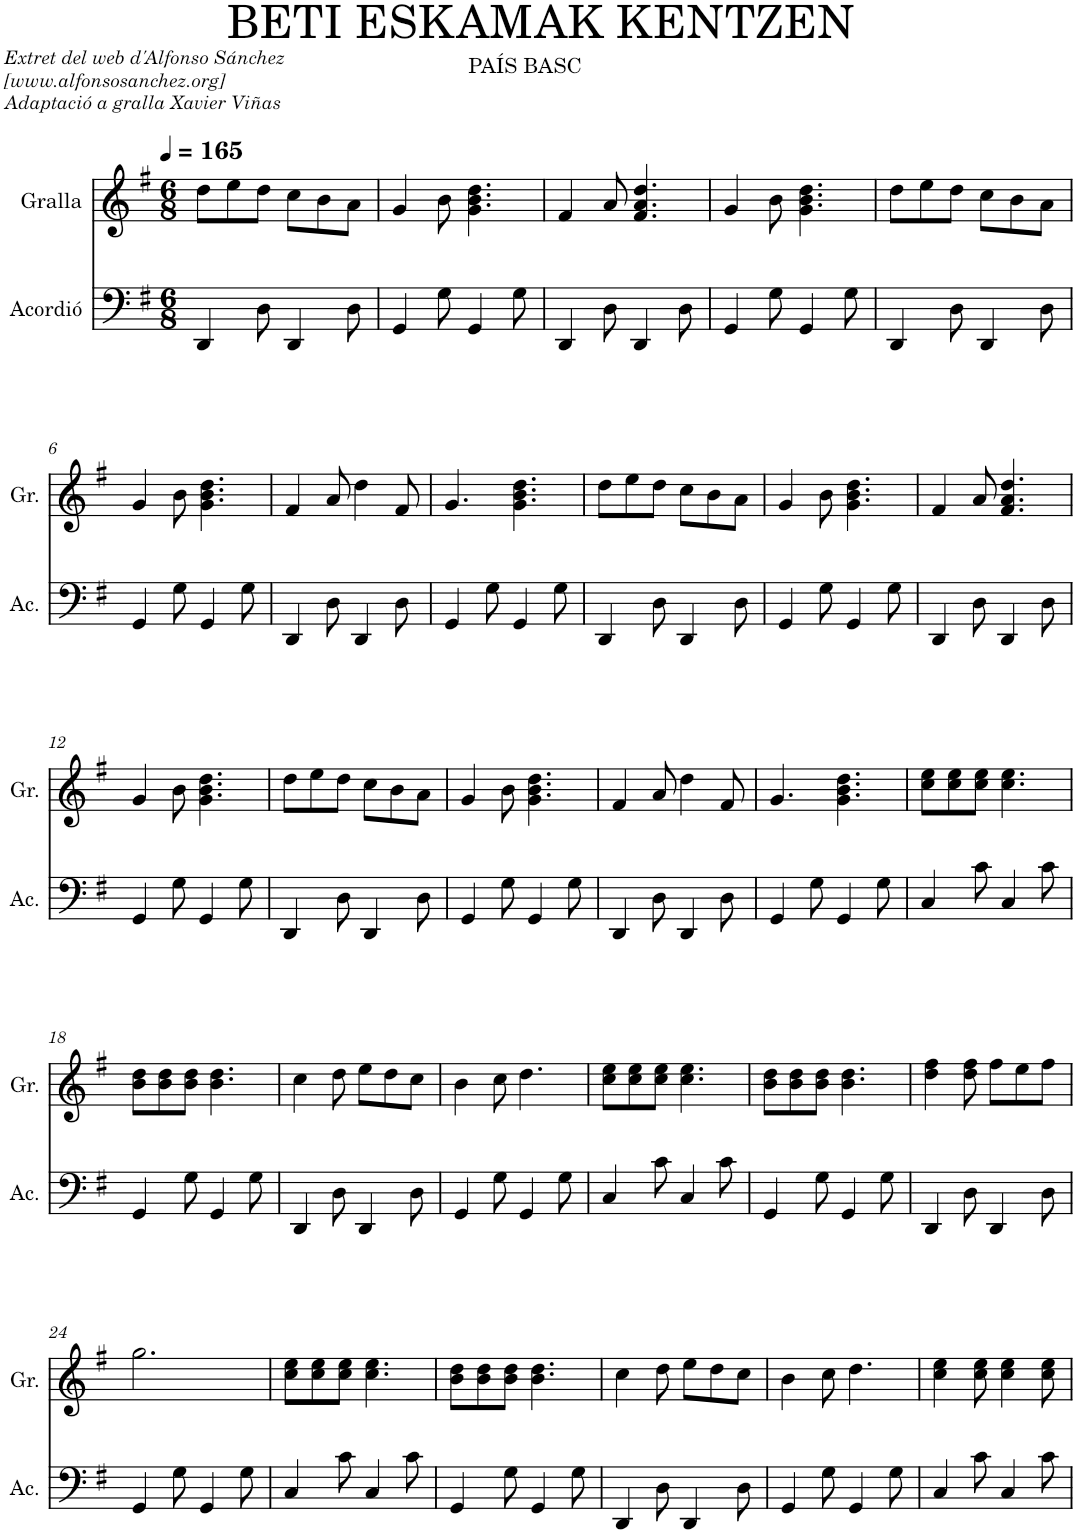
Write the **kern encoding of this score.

**kern	**kern
*part2	*part1
*staff2	*staff1
*I"Acordió	*I"Gralla
*I'Ac.	*I'Gr.
*clefF4	*clefG2
*k[f#]	*k[f#]
*M6/8	*M6/8
*MM165	*MM165
=1	=1
4DD/	8dd\L
.	8ee\
8D\	8dd\J
4DD/	8cc\L
.	8b\
8D\	8a\J
=2	=2
4GG/	4g/
8G\	8b\
4GG/	4.g\ 4.b\ 4.dd\
8G\	.
=3	=3
4DD/	4f#/
8D\	8a/
4DD/	4.f#/ 4.a/ 4.dd/
8D\	.
=4	=4
4GG/	4g/
8G\	8b\
4GG/	4.g\ 4.b\ 4.dd\
8G\	.
=5	=5
4DD/	8dd\L
.	8ee\
8D\	8dd\J
4DD/	8cc\L
.	8b\
8D\	8a\J
!!LO:LB:g=z
=6	=6
4GG/	4g/
8G\	8b\
4GG/	4.g\ 4.b\ 4.dd\
8G\	.
=7	=7
4DD/	4f#/
8D\	8a/
4DD/	4dd\
8D\	8f#/
=8	=8
4GG/	4.g/
8G\	.
4GG/	4.g\ 4.b\ 4.dd\
8G\	.
=9	=9
4DD/	8dd\L
.	8ee\
8D\	8dd\J
4DD/	8cc\L
.	8b\
8D\	8a\J
=10	=10
4GG/	4g/
8G\	8b\
4GG/	4.g\ 4.b\ 4.dd\
8G\	.
=11	=11
4DD/	4f#/
8D\	8a/
4DD/	4.f#/ 4.a/ 4.dd/
8D\	.
!!LO:LB:g=z
=12	=12
4GG/	4g/
8G\	8b\
4GG/	4.g\ 4.b\ 4.dd\
8G\	.
=13	=13
4DD/	8dd\L
.	8ee\
8D\	8dd\J
4DD/	8cc\L
.	8b\
8D\	8a\J
=14	=14
4GG/	4g/
8G\	8b\
4GG/	4.g\ 4.b\ 4.dd\
8G\	.
=15	=15
4DD/	4f#/
8D\	8a/
4DD/	4dd\
8D\	8f#/
=16	=16
4GG/	4.g/
8G\	.
4GG/	4.g\ 4.b\ 4.dd\
8G\	.
=17	=17
4C/	8cc\ 8ee\L
.	8cc\ 8ee\
8c\	8cc\ 8ee\J
4C/	4.cc\ 4.ee\
8c\	.
!!LO:LB:g=z
=18	=18
4GG/	8b\ 8dd\L
.	8b\ 8dd\
8G\	8b\ 8dd\J
4GG/	4.b\ 4.dd\
8G\	.
=19	=19
4DD/	4cc\
8D\	8dd\
4DD/	8ee\L
.	8dd\
8D\	8cc\J
=20	=20
4GG/	4b\
8G\	8cc\
4GG/	4.dd\
8G\	.
=21	=21
4C/	8cc\ 8ee\L
.	8cc\ 8ee\
8c\	8cc\ 8ee\J
4C/	4.cc\ 4.ee\
8c\	.
=22	=22
4GG/	8b\ 8dd\L
.	8b\ 8dd\
8G\	8b\ 8dd\J
4GG/	4.b\ 4.dd\
8G\	.
=23	=23
4DD/	4dd\ 4ff#\
8D\	8dd\ 8ff#\
4DD/	8ff#\L
.	8ee\
8D\	8ff#\J
!!LO:LB:g=z
=24	=24
4GG/	2.gg\
8G\	.
4GG/	.
8G\	.
=25	=25
4C/	8cc\ 8ee\L
.	8cc\ 8ee\
8c\	8cc\ 8ee\J
4C/	4.cc\ 4.ee\
8c\	.
=26	=26
4GG/	8b\ 8dd\L
.	8b\ 8dd\
8G\	8b\ 8dd\J
4GG/	4.b\ 4.dd\
8G\	.
=27	=27
4DD/	4cc\
8D\	8dd\
4DD/	8ee\L
.	8dd\
8D\	8cc\J
=28	=28
4GG/	4b\
8G\	8cc\
4GG/	4.dd\
8G\	.
=29	=29
4C/	4cc\ 4ee\
8c\	8cc\ 8ee\
4C/	4cc\ 4ee\
8c\	8cc\ 8ee\
=	=
*-	*-
